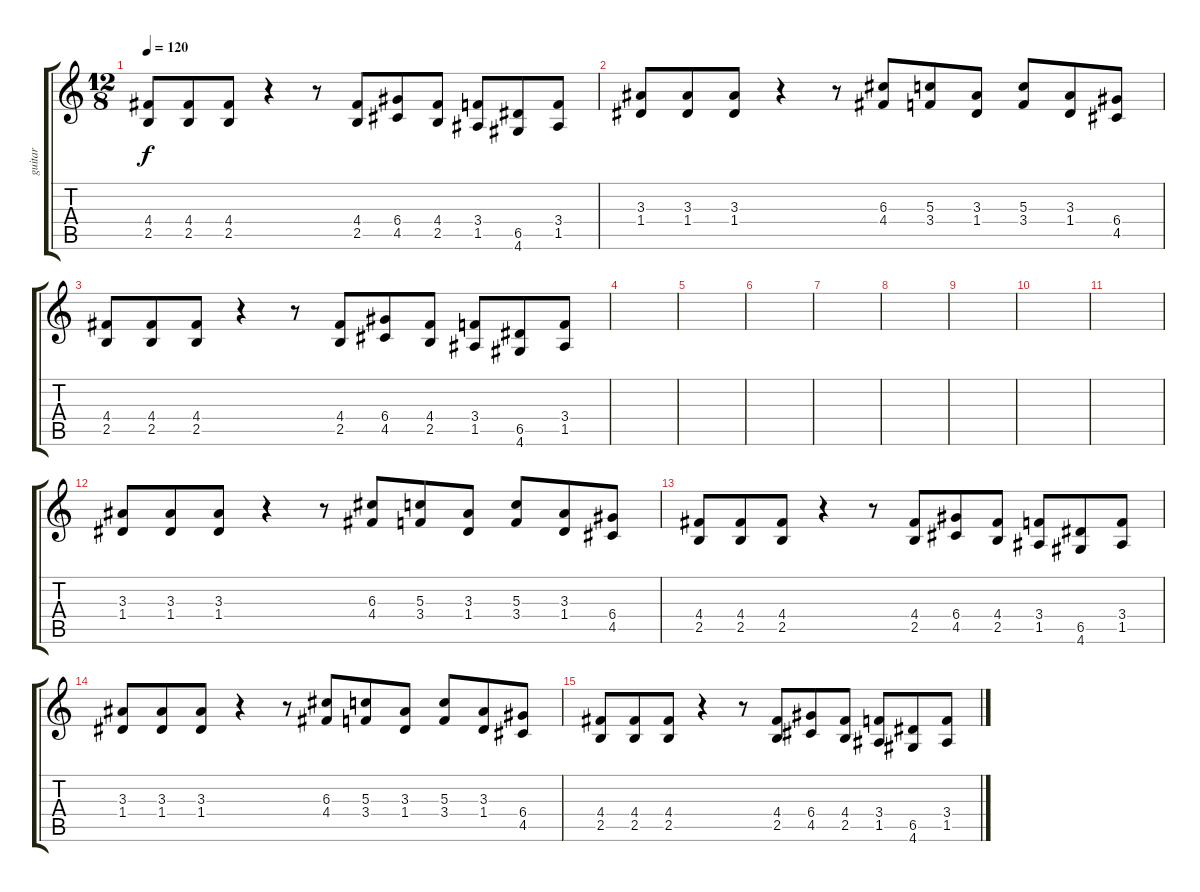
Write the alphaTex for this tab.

\track ("guitar " "guitar ") {instrument distortionguitar}
\staff {score tabs}
\tuning (E4 B3 G3 D3 A2 E2) {hide}
\ts (12 8)
\tempo 120
\clef g2
\ks c
(4.4 2.5).8{dy f} (4.4 2.5).8 (4.4 2.5).8 r.4 r.8 (4.4 2.5).8 (6.4 4.5).8 (4.4 2.5).8 (3.4 1.5).8 (6.5 4.6).8 (3.4 1.5).8 |
(3.3 1.4).8 (3.3 1.4).8 (3.3 1.4).8 r.4 r.8 (6.3 4.4).8 (5.3 3.4).8 (3.3 1.4).8 (5.3 3.4).8 (3.3 1.4).8 (6.4 4.5).8 |
(4.4 2.5).8 (4.4 2.5).8 (4.4 2.5).8 r.4 r.8 (4.4 2.5).8 (6.4 4.5).8 (4.4 2.5).8 (3.4 1.5).8 (6.5 4.6).8 (3.4 1.5).8 |
|
|
|
|
|
|
|
|
(3.3 1.4).8 (3.3 1.4).8 (3.3 1.4).8 r.4 r.8 (6.3 4.4).8 (5.3 3.4).8 (3.3 1.4).8 (5.3 3.4).8 (3.3 1.4).8 (6.4 4.5).8 |
(4.4 2.5).8 (4.4 2.5).8 (4.4 2.5).8 r.4 r.8 (4.4 2.5).8 (6.4 4.5).8 (4.4 2.5).8 (3.4 1.5).8 (6.5 4.6).8 (3.4 1.5).8 |
(3.3 1.4).8 (3.3 1.4).8 (3.3 1.4).8 r.4 r.8 (6.3 4.4).8 (5.3 3.4).8 (3.3 1.4).8 (5.3 3.4).8 (3.3 1.4).8 (6.4 4.5).8 |
(4.4 2.5).8 (4.4 2.5).8 (4.4 2.5).8 r.4 r.8 (4.4 2.5).8 (6.4 4.5).8 (4.4 2.5).8 (3.4 1.5).8 (6.5 4.6).8 (3.4 1.5).8
